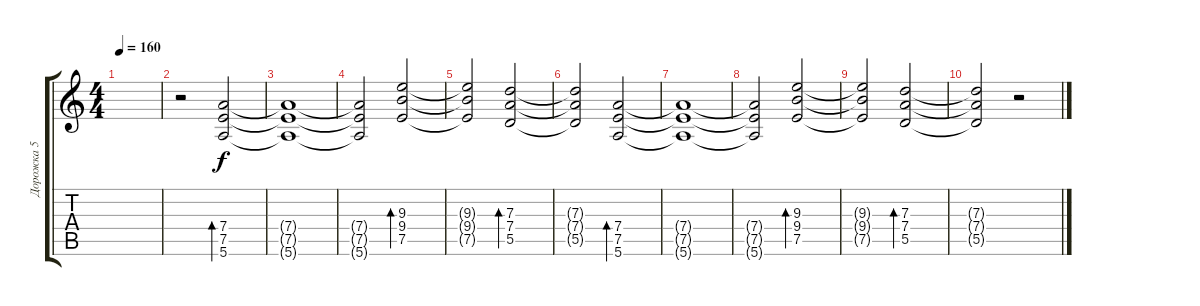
\track ("Дорожка 5" "Дорожка 5") {instrument distortionguitar}
\staff {score tabs}
\tuning (E4 B3 G3 D3 A2 E2) {hide}
\ts (4 4)
\tempo 160
\clef g2
\ks c
|
r.2 (7.4 7.5 5.6).2{bd 60} |
(7.4{t} 7.5{t} 5.6{t}).1 |
(7.4{t} 7.5{t} 5.6{t}).2 (9.3 9.4 7.5).2{bd 60} |
(9.3{t} 9.4{t} 7.5{t}).2 (7.3 7.4 5.5).2{bd 60} |
(7.3{t} 7.4{t} 5.5{t}).2 (7.4 7.5 5.6).2{bd 60} |
(7.4{t} 7.5{t} 5.6{t}).1 |
(7.4{t} 7.5{t} 5.6{t}).2 (9.3 9.4 7.5).2{bd 60} |
(9.3{t} 9.4{t} 7.5{t}).2 (7.3 7.4 5.5).2{bd 60} |
(7.3{t} 7.4{t} 5.5{t}).2 r.2
